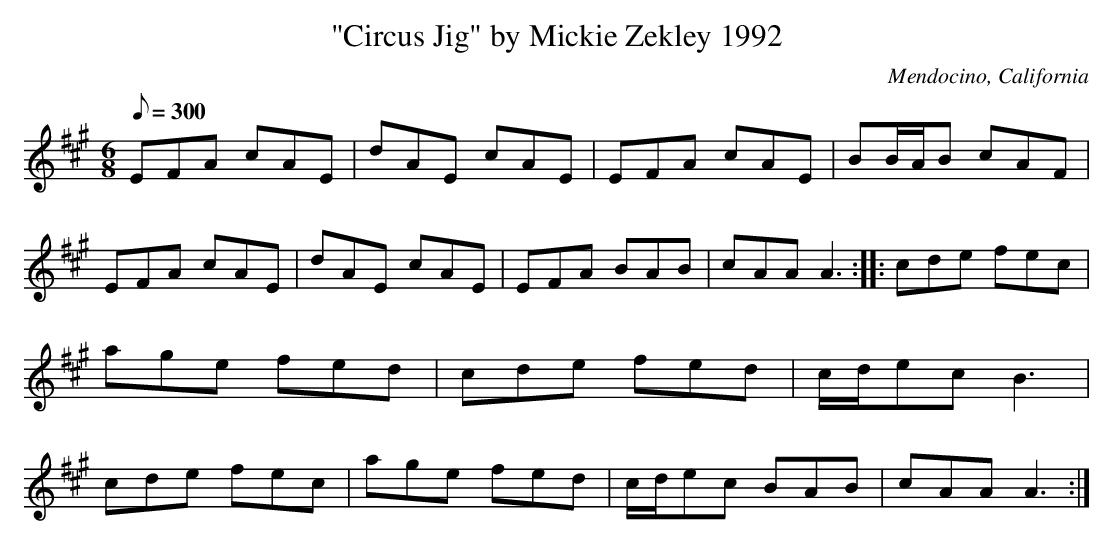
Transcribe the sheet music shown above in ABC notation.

X:1
T:"Circus Jig" by Mickie Zekley 1992
O:Mendocino, California
M:6/8
Q:300
K:A
EFA cAE|dAE cAE|EFA cAE|BB/A/B cAF|EFA cAE|dAE cAE|EFA BAB|cAA A3:||:cde fec|age fed|cde fed|c/d/ec B3|cde fec|age fed|c/d/ec BAB |cAAA3:|
